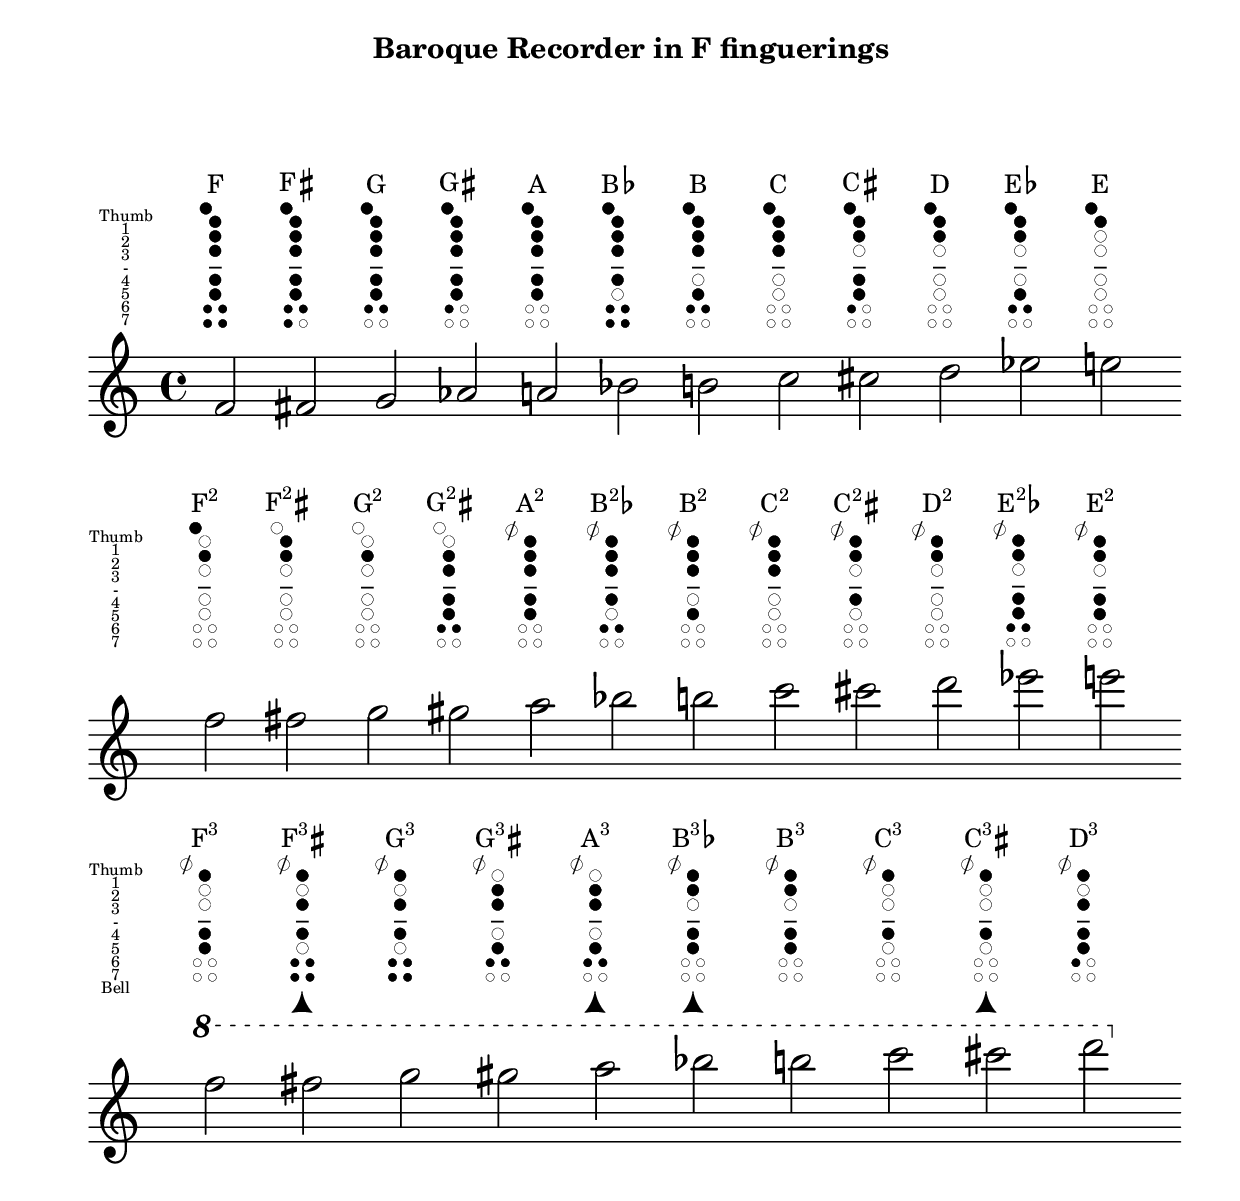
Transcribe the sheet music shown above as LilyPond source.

\version "2.24"
\language "english"

%---------------------------------------------------
separ=\markup { \center-align  _   }
demimk =\markup \with-dimensions#'(0 . 0) #'(0 . 0) {
  \translate #'(-0.8 . -0.3) {
    \stencil #(make-circle-stencil 0.5 0 #f)
    \translate #'(-0.9 . -0.8) /
  }
}

%point black white
pointb = \markup { \stencil #(make-circle-stencil 0.5 0 #t) }
pointw = \markup { \stencil #(make-circle-stencil 0.5 0 #f) }
%thumb wite black demi
thmbw=\markup{ \translate #'(-0.8 . -0.1) \pointw  }
thmbb=\markup{ \translate #'(-0.8 . -0.1) \pointb }
thmbd=\markup{ \translate #'(-0.8 . -0.0) \demimk }

%make double-point
dblptbmk=\markup\center-align{ \stencil #(make-circle-stencil 0.35 0 #t) \stencil #(make-circle-stencil 0.35 0 #t) }
dblptwmk=\markup{ \stencil #(make-circle-stencil 0.35 0 #f) \stencil #(make-circle-stencil 0.35 0 #f) }
dblptdmk=\markup{ \stencil #(make-circle-stencil 0.35 0 #t) \stencil #(make-circle-stencil 0.35 0 #f) }
%double point black white demi
dblptb=\markup\center-align{ \dblptbmk }
dblptw=\markup\center-align{ \dblptwmk }
dblptd=\markup\center-align{ \dblptdmk }
%bell pavillon
bell =\markup\with-dimensions#'(0 . 0) #'(0 . 0)  {
  \scale #'(1.8 . 1.8) \arrow-head #Y #UP ##t
}

libelle=\markup{
  \override #'(baseline-skip . 1.80)
  \fontsize #-6
  \center-column{
    \vspace #0.5
    "Thumb"
    "1"
    "2"
    "3"
    "-"
    "4"
    "5"
    "6"
    "7"
  }
}

libelleBell=\markup{
  \override #'(baseline-skip . 1.80)
  \fontsize #-6
  \center-column{
    \vspace #0.5
    "Thumb"
    "1"
    "2"
    "3"
    "-"
    "4"
    "5"
    "6"
    "7"
    "Bell"
  }
}


diese=\markup{ \hspace #0.3 \raise #0.5 \sharp }
bemol=\markup{ \hspace #0.3 \raise #0.5 \flat  }

%------------------------------------------------
%F / fa
FI=\markup \override #'(baseline-skip . 1.25)
\scale #'(0.8 . 0.8)
\column {
  \center-align\concat {  "F" }
  \thmbb
  \pointb  \pointb \pointb
  \separ
  \pointb \pointb  \dblptb \dblptb
  \vspace #0.5
}

%F sharp / Fa diese
FsI=\markup \override #'(baseline-skip . 1.25)
\scale #'(0.8 . 0.8)
\column {
  \center-align\concat {  "F" \diese }
  \thmbb
  \pointb \pointb \pointb
  \separ
  \pointb \pointb  \dblptb \dblptd
}

%G / Sol
GI=\markup \override #'(baseline-skip . 1.25)
\scale #'(0.8 . 0.8)
\column {
  \center-align\concat{  "G"   }
  \thmbb
  \pointb \pointb \pointb
  \separ
  \pointb \pointb  \dblptb \dblptw
}

%G sharp / Sol diese
GsI=\markup \override #'(baseline-skip . 1.25)
\scale #'(0.8 . 0.8)
\column {
  \center-align\concat{ "G" \diese }
  \thmbb
  \pointb \pointb \pointb
  \separ
  \pointb \pointb \dblptd \dblptw
}

AI=\markup \override #'(baseline-skip . 1.25)
\scale #'(0.8 . 0.8)
\column {
  \center-align
  \concat{  "A"   }
  \thmbb
  \pointb \pointb \pointb
  \separ
  \pointb \pointb \dblptw \dblptw
}

BfI=\markup \override #'(baseline-skip . 1.25)
\scale #'(0.8 . 0.8)
\column {
  \center-align \concat{ "B" \bemol }
  \thmbb
  \pointb \pointb \pointb
  \separ
  \pointb \pointw \dblptb \dblptb
}

BI=\markup \override #'(baseline-skip . 1.25)
\scale #'(0.8 . 0.8)
\column {
  \center-align \concat{ "B" }
  \thmbb
  \pointb \pointb \pointb
  \separ
  \pointw \pointb \dblptb \dblptw
}


CI=\markup \override #'(baseline-skip . 1.25)
\scale #'(0.8 . 0.8)
\column {
  \center-align \concat{ "C" }
  \thmbb
  \pointb \pointb \pointb
  \separ
  \pointw \pointw \dblptw \dblptw
}


CsI=\markup \override #'(baseline-skip . 1.25)
\scale #'(0.8 . 0.8)
\column {
  \center-align \concat{ "C" \diese }
  \thmbb
  \pointb \pointb \pointw
  \separ
  \pointb \pointb \dblptd \dblptw
}

DI=\markup \override #'(baseline-skip . 1.25)
\scale #'(0.8 . 0.8)
\column {
  \center-align \concat{ "D" }
  \thmbb
  \pointb \pointb \pointw
  \separ
  \pointw \pointw \dblptw \dblptw
}

EfI=\markup \override #'(baseline-skip . 1.25)
\scale #'(0.8 . 0.8)
\column {
  \center-align \concat{ "E" \bemol }
  \thmbb
  \pointb \pointb \pointw
  \separ
  \pointw \pointb \dblptb \dblptw
}

EI=\markup \override #'(baseline-skip . 1.25)
\scale #'(0.8 . 0.8)
\column {
  \center-align \concat{ "E" }
  \thmbb
  \pointb \pointw \pointw
  \separ
  \pointw \pointw \dblptw \dblptw
}

%----------------

FII=\markup \override #'(baseline-skip . 1.25)
\scale #'(0.8 . 0.8)
\column {
  \center-align \concat{ "F"\super"2"  }
  \thmbb
  \pointw \pointb \pointw
  \separ
  \pointw \pointw  \dblptw \dblptw
}

FsII=\markup \override #'(baseline-skip . 1.25)
\scale #'(0.8 . 0.8)
\column {
  \center-align \concat{ "F"\super"2" \diese }
  \thmbw
  \pointb \pointb \pointw
  \separ
  \pointw \pointw  \dblptw \dblptw
}

GII=\markup \override #'(baseline-skip . 1.25)
\scale #'(0.8 . 0.8)
\column {
  \center-align \concat{ "G"\super"2"   }
  \thmbw
  \pointw \pointb \pointw
  \separ
  \pointw \pointw  \dblptw \dblptw
}

GsII=\markup \override #'(baseline-skip . 1.25)
\scale #'(0.8 . 0.8)
\column {
  \center-align \concat{ "G"\super"2" \diese }
  \thmbw
  \pointw \pointb \pointb
  \separ
  \pointb \pointb  \dblptb \dblptw
}


AII=\markup \override #'(baseline-skip . 1.25)
\scale #'(0.8 . 0.8)
\column {
  \center-align \concat{ "A"\super"2"  }
  \thmbd
  \pointb \pointb \pointb
  \separ
  \pointb \pointb  \dblptw \dblptw
}

BfII=\markup \override #'(baseline-skip . 1.25)
\scale #'(0.8 . 0.8)
\column {
  \center-align \concat{ "B"\super"2"  \bemol }
  \thmbd
  \pointb \pointb \pointb
  \separ
  \pointb \pointw  \dblptb \dblptw
}


BII=\markup \override #'(baseline-skip . 1.25)
\scale #'(0.8 . 0.8)
\column {
  \center-align \concat{ "B"\super"2" }
  \thmbd
  \pointb \pointb \pointb
  \separ
  \pointw \pointb  \dblptw \dblptw
}

CII=\markup \override #'(baseline-skip . 1.25)
\scale #'(0.8 . 0.8)
\column {
  \center-align \concat{ "C"\super"2" }
  \thmbd
  \pointb \pointb \pointb
  \separ
  \pointw \pointw  \dblptw \dblptw
}


CsII=\markup \override #'(baseline-skip . 1.25)
\scale #'(0.8 . 0.8)
\column {
  \center-align \concat{ "C"\super"2" \diese  }
  \thmbd
  \pointb \pointb \pointw
  \separ
  \pointb \pointw \dblptw \dblptw
}

DII=\markup \override #'(baseline-skip . 1.25)
\scale #'(0.8 . 0.8)
\column {
  \center-align \concat{ "D"\super"2" }
  \thmbd
  \pointb \pointb \pointw
  \separ
  \pointw \pointw  \dblptw \dblptw
}

EfII=\markup \override #'(baseline-skip . 1.25)
\scale #'(0.8 . 0.8)
\column {
  \center-align \concat{ "E"\super"2" \bemol  }
  \thmbd
  \pointb \pointb \pointw
  \separ
  \pointb \pointb  \dblptb \dblptw
}

EII=\markup \override #'(baseline-skip . 1.25)
\scale #'(0.8 . 0.8)
\column {
  \center-align \concat{ "E"\super"2"  }
  \thmbd
  \pointb \pointb \pointw
  \separ
  \pointb \pointb  \dblptb \dblptw
}



EII=\markup \override #'(baseline-skip . 1.25)
\scale #'(0.8 . 0.8)
\column {
  \center-align \concat{ "E"\super"2"  }
  \thmbd
  \pointb \pointb \pointw
  \separ
  \pointb \pointb  \dblptw \dblptw
}
%-----------------------------------------
FIII=\markup \override #'(baseline-skip . 1.25)
\scale #'(0.8 . 0.8)
\column {
  \center-align \concat{ "F"\super"3"   }
  \thmbd
  \pointb \pointw \pointw
  \separ
  \pointb \pointb \dblptw \dblptw
}

FsIII=\markup \override #'(baseline-skip . 1.25)
\scale #'(0.8 . 0.8)
\column {
  \center-align \concat{ "F"\super"3"  \diese }
  \thmbd
  \pointb \pointw \pointb
  \separ
  \pointb \pointw \dblptb \dblptb \bell
}

GIII=\markup \override #'(baseline-skip . 1.25)
\scale #'(0.8 . 0.8)
\column {
  \center-align \concat{ "G"\super"3"  }
  \thmbd
  \pointb \pointw \pointb
  \separ
  \pointb \pointw \dblptb \dblptb
}

GsIII=\markup \override #'(baseline-skip . 1.25)
\scale #'(0.8 . 0.8)
\column {
  \center-align \concat{ "G"\super"3" \diese }
  \thmbd
  \pointw \pointb \pointb
  \separ
  \pointw \pointb \dblptb \dblptw
}

AIII=\markup \override #'(baseline-skip . 1.25)
\scale #'(0.8 . 0.8)
\column {
  \center-align \concat{ "A"\super"3"  }
  \thmbd
  \pointw \pointb \pointb
  \separ
  \pointw \pointb \dblptb \dblptw \bell
}


BfIII=\markup \override #'(baseline-skip . 1.25)
\scale #'(0.8 . 0.8)
\column {
  \center-align \concat{ "B"\super"3" \bemol }
  \thmbd
  \pointb \pointb \pointw
  \separ
  \pointb \pointb  \dblptw \dblptw \bell
}

BIII=\markup \override #'(baseline-skip . 1.25)
\scale #'(0.8 . 0.8)
\column {
  \center-align \concat{ "B"\super"3" }
  \thmbd
  \pointb \pointb \pointw
  \separ
  \pointb \pointb  \dblptw \dblptw
}

CIII=\markup \override #'(baseline-skip . 1.25)
\scale #'(0.8 . 0.8)
\column {
  \center-align \concat{ "C"\super"3"  }
  \thmbd
  \pointb \pointw \pointw
  \separ
  \pointb \pointw  \dblptw \dblptw
}


CsIII=\markup \override #'(baseline-skip . 1.25)
\scale #'(0.8 . 0.8)
\column {
  \center-align \concat{ "C"\super"3" \diese  }
  \thmbd
  \pointb \pointw \pointw
  \separ
  \pointb \pointw  \dblptw \dblptw \bell
}

DIII=\markup \override #'(baseline-skip . 1.25)
\scale #'(0.8 . 0.8)
\column {
  \center-align \concat{ "D"\super"3"   }
  \thmbd
  \pointb \pointw \pointb
  \separ
  \pointb \pointb  \dblptd \dblptw
}

%-========================================
%cut  cut cut

#(set-global-staff-size 28)
\paper {
  indent = 0
  top-margin = #20
  left-margin = 15\mm
  system-system-spacing.basic-distance = #25
}

\header {
  subsubtitle ="Baroque Recorder in F finguerings "
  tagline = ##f
}

\markup \vspace #2
\relative c' {
  \cadenzaOn
  \override TextScript.padding = #2
  <>\tweak X-offset #-8 ^\libelle

  f2^\FI fs^\FsI g^\GI af^\GsI a^\AI bf^\BfI b^\BI c^\CI cs^\CsI d^\DI  ef^\EfI e^\EI
  \break

  \override TextScript.padding = #5
  <>\tweak X-offset #-8 ^\libelle

  f2^\FII fs^\FsII g^\GII gs^\GsII a^\AII bf^\BfII b^\BII c^\CII cs^\CsII d^\DII  ef^\EfII e^\EII
  \break
  \override TextScript.padding = #7
  <>\tweak X-offset #-8
  \tweak extra-offset #'(0 . -0.8)
  ^\libelleBell
  \ottava #1
  f2^\FIII fs^\FsIII g^\GIII gs^\GsIII a^\AIII bf^\BfIII b^\BIII c^\CIII cs^\CsIII d^\DIII
}


%{
\markup{
  \vspace #2
  \column {
    "Octave I"
    \line{
      \libelle \hspace #2
      \FI
      \hspace #3
      \FsI
      \hspace #3
      \GI
      \hspace #3
      \GsI
      \hspace #3
      \AI
      \hspace #3
      \BfI
      \hspace #3
      \BI
      \hspace #3
      \CI
      \hspace #3
      \CsI
      \hspace #3
      \DI
      \hspace #3
      \EfI
      \hspace #3
      \EI
    }
    \vspace #2
    "Octave II"
    \line{
      \libelle \hspace #2
      \FII
      \hspace #2.8
      \FsII
      \hspace #2.8
      \GII
      \hspace #2.8
      \GsII
      \hspace #2.8
      \AII
      \hspace #2.8
      \BfII
      \hspace #2.8
      \BII
      \hspace #2.6
      \CII
      \hspace #2.6
      \CsII
      \hspace #2.6
      \DII
      \hspace #2.6
      \EfII
      \hspace #2.6
      \EII
    }


    \vspace #2
    "Octave III"
    \line{
      \libelleBell \hspace #2
      \FIII
      \hspace #2.8
      \FsIII
      \hspace #2.8
      \GIII
      \hspace #2.8
      \GsIII
      \hspace #2.8
      \AIII
      \hspace #2.8
      \BfIII
      \hspace #2.8
      \BIII
      \hspace #2.6
      \CIII
      \hspace #2.6
      \CsIII
      \hspace #2.6
      \DIII
    }
  }
}
%}


